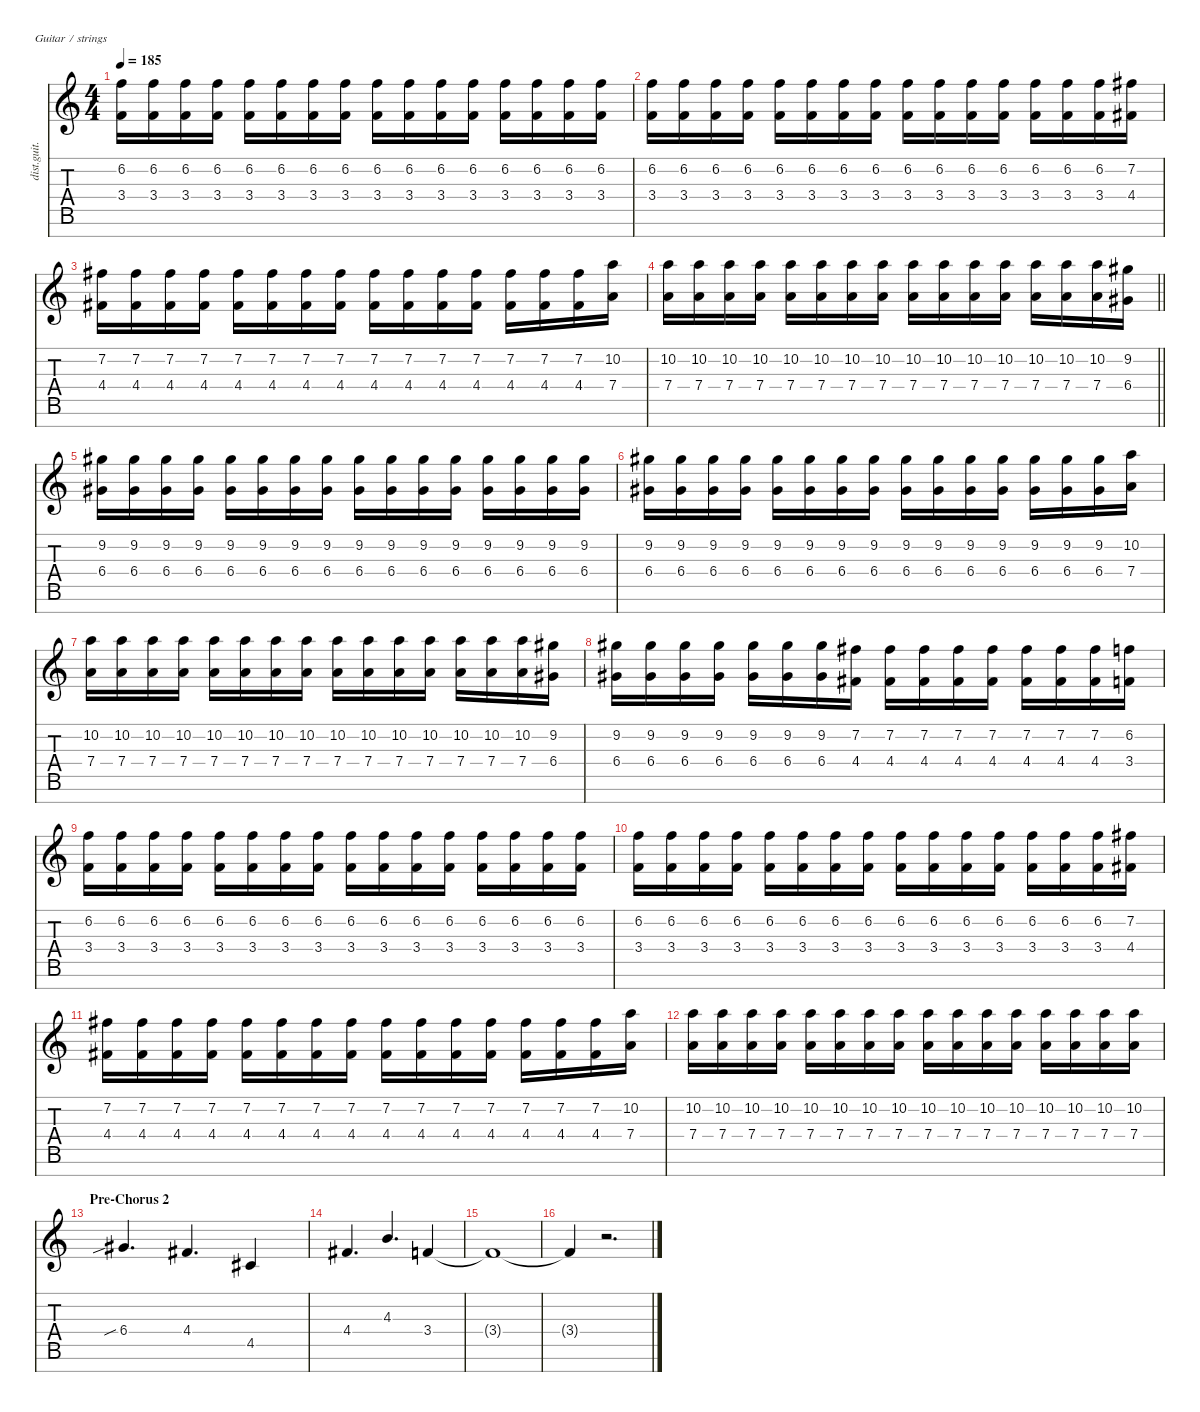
\defaultSystemsLayout 4
\hideDynamics
\bracketExtendMode nobrackets
\track ("Distortion Guitar - Zoli" "dist.guit.") {instrument distortionguitar}
\staff {score tabs}
\tuning (E4 B3 G3 D3 A2 E2 B1)
\ts (4 4)
\tempo 185
\clef g2
\ks c
(6.2 3.4).16{dy f beam Down} (6.2 3.4).16{beam Down} (6.2 3.4).16{beam Down} (6.2 3.4).16{beam Down} (6.2 3.4).16{beam Down} (6.2 3.4).16{beam Down} (6.2 3.4).16{beam Down} (6.2 3.4).16{beam Down} (6.2 3.4).16{beam Down} (6.2 3.4).16{beam Down} (6.2 3.4).16{beam Down} (6.2 3.4).16{beam Down} (6.2 3.4).16{beam Down} (6.2 3.4).16{beam Down} (6.2 3.4).16{beam Down} (6.2 3.4).16{beam Down} |
(6.2 3.4).16{beam Down} (6.2 3.4).16{beam Down} (6.2 3.4).16{beam Down} (6.2 3.4).16{beam Down} (6.2 3.4).16{beam Down} (6.2 3.4).16{beam Down} (6.2 3.4).16{beam Down} (6.2 3.4).16{beam Down} (6.2 3.4).16{beam Down} (6.2 3.4).16{beam Down} (6.2 3.4).16{beam Down} (6.2 3.4).16{beam Down} (6.2 3.4).16{beam Down} (6.2 3.4).16{beam Down} (6.2 3.4).16{beam Down} (7.2{acc #} 4.4{acc #}).16{beam Down} |
(7.2{acc #} 4.4{acc #}).16{beam Down} (7.2{acc #} 4.4{acc #}).16{beam Down} (7.2{acc #} 4.4{acc #}).16{beam Down} (7.2{acc #} 4.4{acc #}).16{beam Down} (7.2{acc #} 4.4{acc #}).16{beam Down} (7.2{acc #} 4.4{acc #}).16{beam Down} (7.2{acc #} 4.4{acc #}).16{beam Down} (7.2{acc #} 4.4{acc #}).16{beam Down} (7.2{acc #} 4.4{acc #}).16{beam Down} (7.2{acc #} 4.4{acc #}).16{beam Down} (7.2{acc #} 4.4{acc #}).16{beam Down} (7.2{acc #} 4.4{acc #}).16{beam Down} (7.2{acc #} 4.4{acc #}).16{beam Down} (7.2{acc #} 4.4{acc #}).16{beam Down} (7.2{acc #} 4.4{acc #}).16{beam Down} (10.2 7.4).16{beam Down} |
\barLineRight lightlight
(10.2 7.4).16{beam Down} (10.2 7.4).16{beam Down} (10.2 7.4).16{beam Down} (10.2 7.4).16{beam Down} (10.2 7.4).16{beam Down} (10.2 7.4).16{beam Down} (10.2 7.4).16{beam Down} (10.2 7.4).16{beam Down} (10.2 7.4).16{beam Down} (10.2 7.4).16{beam Down} (10.2 7.4).16{beam Down} (10.2 7.4).16{beam Down} (10.2 7.4).16{beam Down} (10.2 7.4).16{beam Down} (10.2 7.4).16{beam Down} (9.2{acc #} 6.4{acc #}).16{beam Down} |
(9.2{acc #} 6.4{acc #}).16{beam Down} (9.2{acc #} 6.4{acc #}).16{beam Down} (9.2{acc #} 6.4{acc #}).16{beam Down} (9.2{acc #} 6.4{acc #}).16{beam Down} (9.2{acc #} 6.4{acc #}).16{beam Down} (9.2{acc #} 6.4{acc #}).16{beam Down} (9.2{acc #} 6.4{acc #}).16{beam Down} (9.2{acc #} 6.4{acc #}).16{beam Down} (9.2{acc #} 6.4{acc #}).16{beam Down} (9.2{acc #} 6.4{acc #}).16{beam Down} (9.2{acc #} 6.4{acc #}).16{beam Down} (9.2{acc #} 6.4{acc #}).16{beam Down} (9.2{acc #} 6.4{acc #}).16{beam Down} (9.2{acc #} 6.4{acc #}).16{beam Down} (9.2{acc #} 6.4{acc #}).16{beam Down} (9.2{acc #} 6.4{acc #}).16{beam Down} |
(9.2{acc #} 6.4{acc #}).16{beam Down} (9.2{acc #} 6.4{acc #}).16{beam Down} (9.2{acc #} 6.4{acc #}).16{beam Down} (9.2{acc #} 6.4{acc #}).16{beam Down} (9.2{acc #} 6.4{acc #}).16{beam Down} (9.2{acc #} 6.4{acc #}).16{beam Down} (9.2{acc #} 6.4{acc #}).16{beam Down} (9.2{acc #} 6.4{acc #}).16{beam Down} (9.2{acc #} 6.4{acc #}).16{beam Down} (9.2{acc #} 6.4{acc #}).16{beam Down} (9.2{acc #} 6.4{acc #}).16{beam Down} (9.2{acc #} 6.4{acc #}).16{beam Down} (9.2{acc #} 6.4{acc #}).16{beam Down} (9.2{acc #} 6.4{acc #}).16{beam Down} (9.2{acc #} 6.4{acc #}).16{beam Down} (10.2 7.4).16{beam Down} |
(10.2 7.4).16{beam Down} (10.2 7.4).16{beam Down} (10.2 7.4).16{beam Down} (10.2 7.4).16{beam Down} (10.2 7.4).16{beam Down} (10.2 7.4).16{beam Down} (10.2 7.4).16{beam Down} (10.2 7.4).16{beam Down} (10.2 7.4).16{beam Down} (10.2 7.4).16{beam Down} (10.2 7.4).16{beam Down} (10.2 7.4).16{beam Down} (10.2 7.4).16{beam Down} (10.2 7.4).16{beam Down} (10.2 7.4).16{beam Down} (9.2{acc #} 6.4{acc #}).16{beam Down} |
(9.2{acc #} 6.4{acc #}).16{beam Down} (9.2{acc #} 6.4{acc #}).16{beam Down} (9.2{acc #} 6.4{acc #}).16{beam Down} (9.2{acc #} 6.4{acc #}).16{beam Down} (9.2{acc #} 6.4{acc #}).16{beam Down} (9.2{acc #} 6.4{acc #}).16{beam Down} (9.2{acc #} 6.4{acc #}).16{beam Down} (7.2{acc #} 4.4{acc #}).16{beam Down} (7.2{acc #} 4.4{acc #}).16{beam Down} (7.2{acc #} 4.4{acc #}).16{beam Down} (7.2{acc #} 4.4{acc #}).16{beam Down} (7.2{acc #} 4.4{acc #}).16{beam Down} (7.2{acc #} 4.4{acc #}).16{beam Down} (7.2{acc #} 4.4{acc #}).16{beam Down} (7.2{acc #} 4.4{acc #}).16{beam Down} (6.2 3.4).16{beam Down} |
(6.2 3.4).16{beam Down} (6.2 3.4).16{beam Down} (6.2 3.4).16{beam Down} (6.2 3.4).16{beam Down} (6.2 3.4).16{beam Down} (6.2 3.4).16{beam Down} (6.2 3.4).16{beam Down} (6.2 3.4).16{beam Down} (6.2 3.4).16{beam Down} (6.2 3.4).16{beam Down} (6.2 3.4).16{beam Down} (6.2 3.4).16{beam Down} (6.2 3.4).16{beam Down} (6.2 3.4).16{beam Down} (6.2 3.4).16{beam Down} (6.2 3.4).16{beam Down} |
(6.2 3.4).16{beam Down} (6.2 3.4).16{beam Down} (6.2 3.4).16{beam Down} (6.2 3.4).16{beam Down} (6.2 3.4).16{beam Down} (6.2 3.4).16{beam Down} (6.2 3.4).16{beam Down} (6.2 3.4).16{beam Down} (6.2 3.4).16{beam Down} (6.2 3.4).16{beam Down} (6.2 3.4).16{beam Down} (6.2 3.4).16{beam Down} (6.2 3.4).16{beam Down} (6.2 3.4).16{beam Down} (6.2 3.4).16{beam Down} (7.2{acc #} 4.4{acc #}).16{beam Down} |
(7.2{acc #} 4.4{acc #}).16{beam Down} (7.2{acc #} 4.4{acc #}).16{beam Down} (7.2{acc #} 4.4{acc #}).16{beam Down} (7.2{acc #} 4.4{acc #}).16{beam Down} (7.2{acc #} 4.4{acc #}).16{beam Down} (7.2{acc #} 4.4{acc #}).16{beam Down} (7.2{acc #} 4.4{acc #}).16{beam Down} (7.2{acc #} 4.4{acc #}).16{beam Down} (7.2{acc #} 4.4{acc #}).16{beam Down} (7.2{acc #} 4.4{acc #}).16{beam Down} (7.2{acc #} 4.4{acc #}).16{beam Down} (7.2{acc #} 4.4{acc #}).16{beam Down} (7.2{acc #} 4.4{acc #}).16{beam Down} (7.2{acc #} 4.4{acc #}).16{beam Down} (7.2{acc #} 4.4{acc #}).16{beam Down} (10.2 7.4).16{beam Down} |
(10.2 7.4).16{beam Down} (10.2 7.4).16{beam Down} (10.2 7.4).16{beam Down} (10.2 7.4).16{beam Down} (10.2 7.4).16{beam Down} (10.2 7.4).16{beam Down} (10.2 7.4).16{beam Down} (10.2 7.4).16{beam Down} (10.2 7.4).16{beam Down} (10.2 7.4).16{beam Down} (10.2 7.4).16{beam Down} (10.2 7.4).16{beam Down} (10.2 7.4).16{beam Down} (10.2 7.4).16{beam Down} (10.2 7.4).16{beam Down} (10.2 7.4).16{beam Down} |
\section ("" "Pre-Chorus 2")
6.4{sib acc #}.4{d beam Up} 4.4{acc #}.4{d beam Up} 4.5{acc #}.4{beam Up} |
4.4{acc #}.4{d beam Up} 4.3.4{d beam Up} 3.4.4{beam Up} |
3.4{t}.1{beam Up} |
3.4{t}.4{beam Up} r.2{d beam Down}
